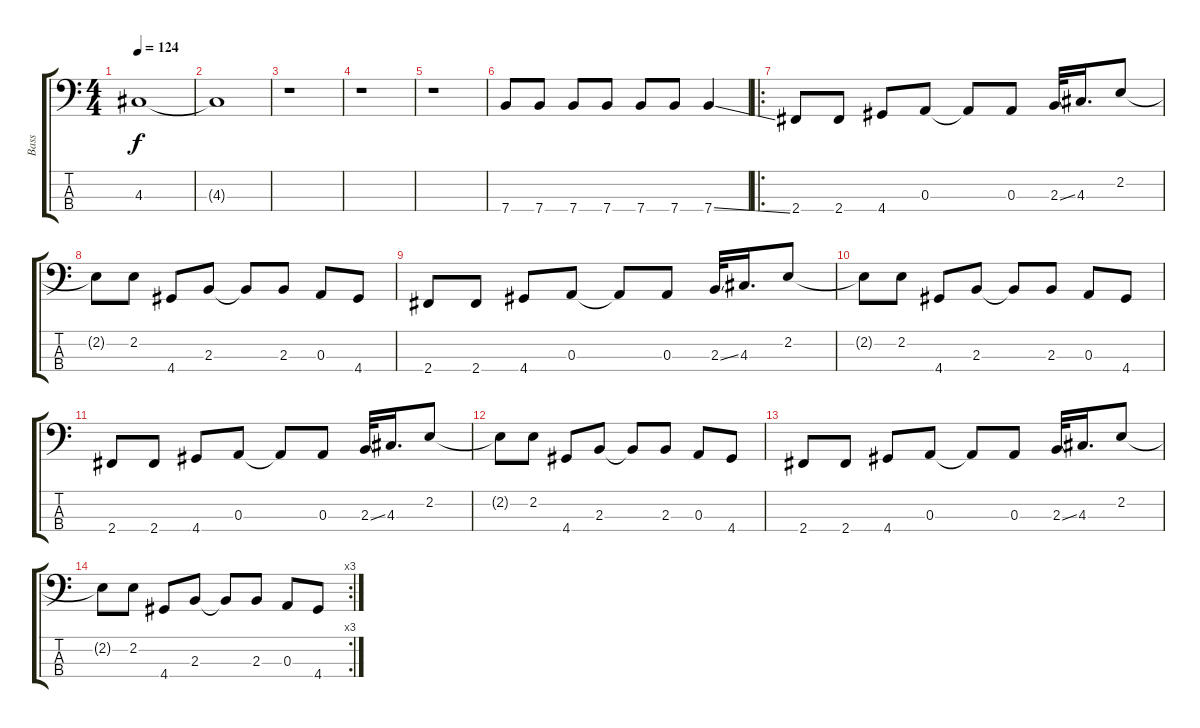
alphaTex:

\track ("Bass" "Bass") {instrument electricbasspick}
\staff {score tabs}
\tuning (G2 D2 A1 E1) {hide}
\ts (4 4)
\tempo 124
\clef f4
\ks c
4.3.1{dy f} |
4.3{t}.1 |
r.1 |
r.1 |
r.1 |
7.4.8 7.4.8 7.4.8 7.4.8 7.4.8 7.4.8 7.4{ss}.4 |
\ro
2.4.8 2.4.8 4.4.8 0.3.8 0.3{t}.8 0.3.8 2.3{ss}.32 4.3.16{d} 2.2.8 |
2.2{t}.8 2.2.8 4.4.8 2.3.8 2.3{t}.8 2.3.8 0.3.8 4.4.8 |
2.4.8 2.4.8 4.4.8 0.3.8 0.3{t}.8 0.3.8 2.3{ss}.32 4.3.16{d} 2.2.8 |
2.2{t}.8 2.2.8 4.4.8 2.3.8 2.3{t}.8 2.3.8 0.3.8 4.4.8 |
2.4.8 2.4.8 4.4.8 0.3.8 0.3{t}.8 0.3.8 2.3{ss}.32 4.3.16{d} 2.2.8 |
2.2{t}.8 2.2.8 4.4.8 2.3.8 2.3{t}.8 2.3.8 0.3.8 4.4.8 |
2.4.8 2.4.8 4.4.8 0.3.8 0.3{t}.8 0.3.8 2.3{ss}.32 4.3.16{d} 2.2.8 |
\rc 3
2.2{t}.8 2.2.8 4.4.8 2.3.8 2.3{t}.8 2.3.8 0.3.8 4.4.8
